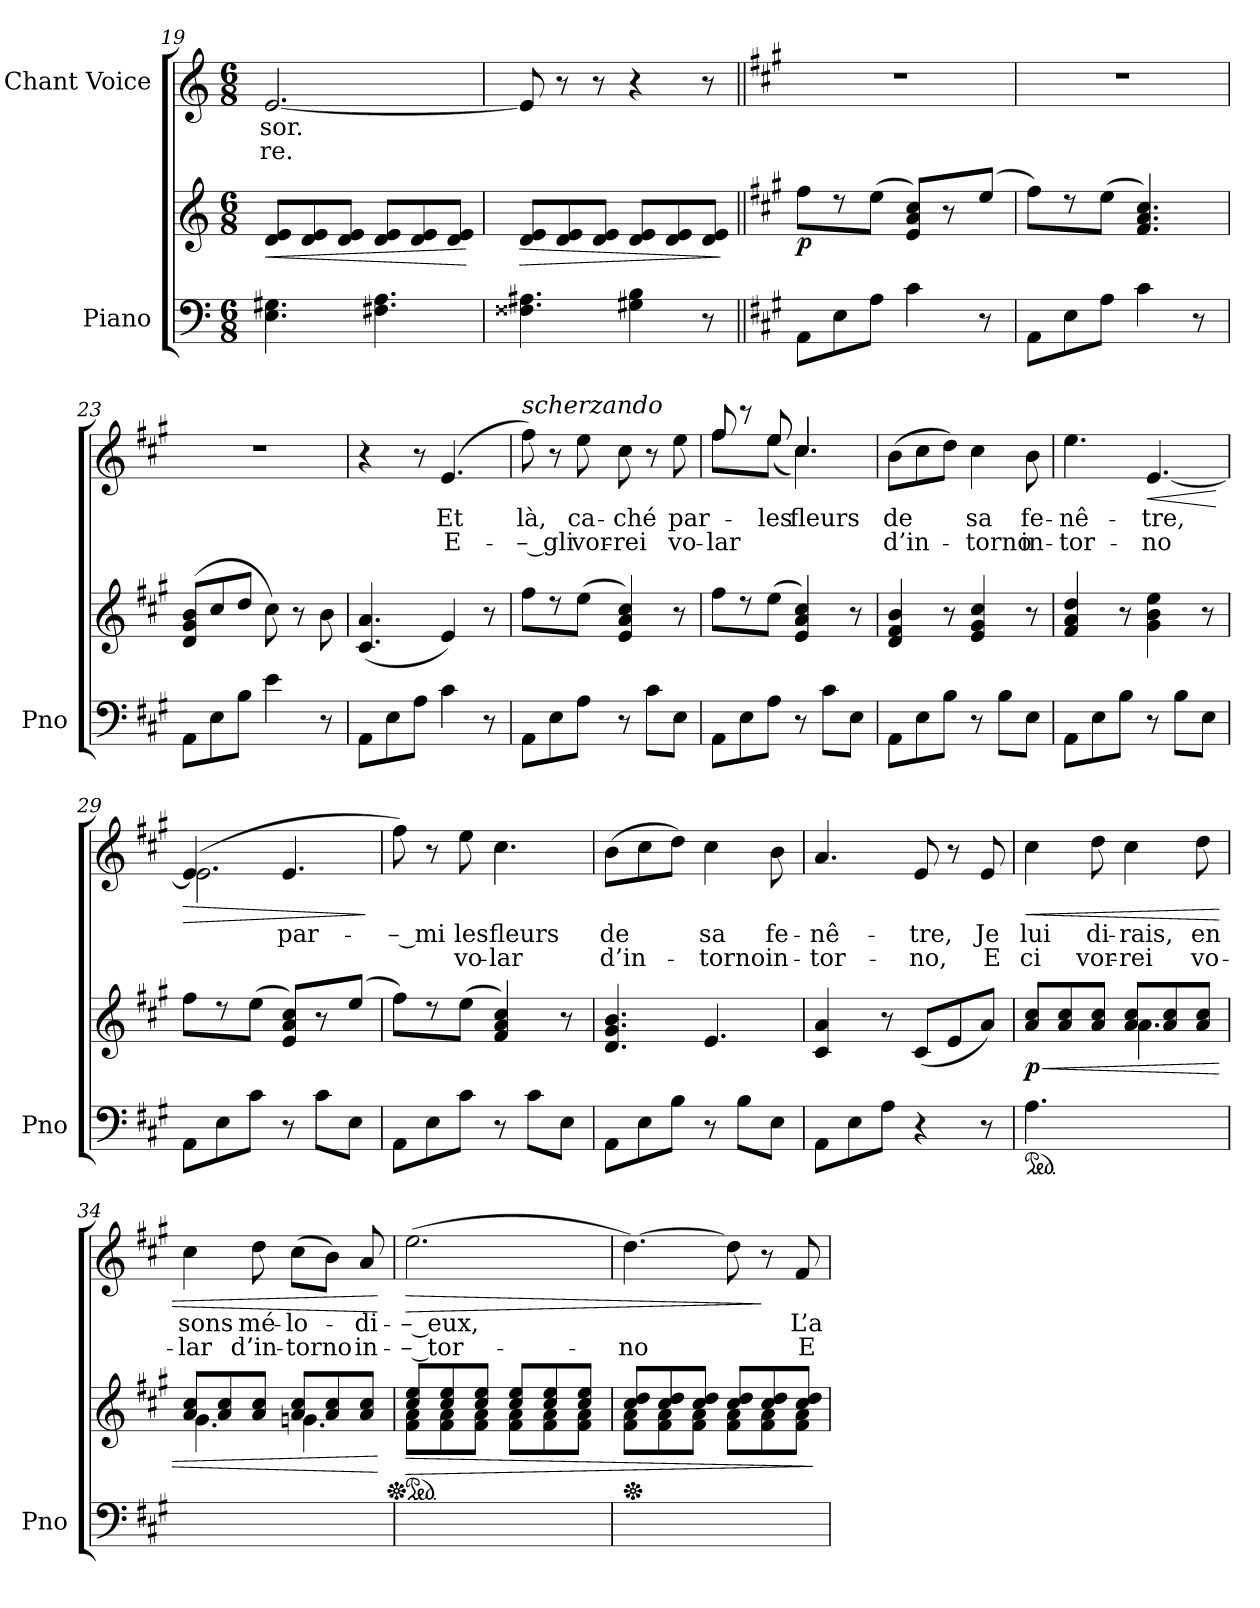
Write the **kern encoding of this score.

**kern	**kern	**dynam	**kern	**text	**text	**dynam
*part2	*part2	*part2	*part1	*part1	*part1	*part1
*staff3	*staff2	*staff2/3	*staff1	*staff1	*staff1	*staff1
*I"Piano	*	*	*I"Chant Voice	*	*	*
*I'Pno	*	*	*	*	*	*
*clefF4	*clefG2	*	*clefG2	*	*	*
*k[]	*k[]	*	*k[]	*	*	*
*M6/8	*M6/8	*	*M6/8	*	*	*
=19	=19	=19	=19	=19	=19	=19
!	!	!LO:HP:b	!	!	!	!
4.E\ 4.G#X\	8d/ 8e/L	<	[2.e/	-sor.	-re.	.
.	8d/ 8e/	.	.	.	.	.
.	8d/ 8e/J	.	.	.	.	.
4.F#X\ 4.A\	8d/ 8e/L	.	.	.	.	.
.	8d/ 8e/	.	.	.	.	.
.	8d/ 8e/J	.	.	.	.	.
.	.	[	.	.	.	.
=20	=20	=20	=20	=20	=20	=20
!	!	!LO:HP:b	!	!	!	!
4.F##X\ 4.A#X\	8d/ 8e/L	>	8e/]	.	.	.
.	8d/ 8e/	.	8r	.	.	.
.	8d/ 8e/J	.	8r	.	.	.
4G#X\ 4B\	8d/ 8e/L	.	4r	.	.	.
.	8d/ 8e/	.	.	.	.	.
8r	8d/ 8e/J	.	8r	.	.	.
.	.	]	.	.	.	.
=21||	=21||	=21||	=21||	=21||	=21||	=21||
*k[f#c#g#]	*k[f#c#g#]	*	*k[f#c#g#]	*	*	*
!	!	!LO:DY:b	!	!	!	!
8AA\L	8ff#\L	p	2.r	.	.	.
8E\	8r	.	.	.	.	.
8A\J	(8ee\J	.	.	.	.	.
4c#\	8e/ 8a/ 8cc#/L)	.	.	.	.	.
.	8r	.	.	.	.	.
8r	(>8ee/J	.	.	.	.	.
=22	=22	=22	=22	=22	=22	=22
8AA\L	8ff#\L)	.	2.r	.	.	.
8E\	8r	.	.	.	.	.
8A\J	(8ee\J	.	.	.	.	.
4c#\	4.f#/ 4.a/ 4.cc#/)	.	.	.	.	.
8r	.	.	.	.	.	.
=23	=23	=23	=23	=23	=23	=23
8AA\L	(<8d/ 8g#/ 8b/L	.	2.r	.	.	.
8E\	8cc#/	.	.	.	.	.
8B\J	8dd/J	.	.	.	.	.
4e\	8cc#\)	.	.	.	.	.
.	8r	.	.	.	.	.
8r	8b\	.	.	.	.	.
=24	=24	=24	=24	=24	=24	=24
8AA\L	(4.c#/ 4.a/	.	4r	.	.	.
8E\	.	.	.	.	.	.
8A\J	.	.	8r	.	.	.
4c#\	4e/)	.	(>4.e/	Et	E-	.
8r	8r	.	.	.	.	.
=25	=25	=25	=25	=25	=25	=25
!	!	!	!LO:TX:i:t=scherzando	!	!	!
8AA\L	8ff#\L	.	8ff#\)	là,	-– gli	.
8E\	8r	.	8r	.	.	.
8A\J	(8ee\J	.	8ee\	ca-	vor-	.
8r	4e/ 4a/ 4cc#/)	.	8cc#\	-ché	-rei	.
8c#\L	.	.	8r	.	.	.
8E\J	8r	.	8ee\	par-	vo-	.
=26	=26	=26	=26	=26	=26	=26
*	*	*	*^	*	*	*
*	*	*	*	*^	*	*	*
8AA\L	8ff#\L	.	8ff#/	8ff#\L	4ff#	.	lar	.
8E\	8r	.	8r	8ryy	.	.	.	.
8A\J	(8ee\J	.	8ee/	(8ee\J	8ee	les	.	.
8r	4e/ 4a/ 4cc#/)	.	4.cc#/	4.cc#\)	4.cc#	fleurs	.	.
8c#\L	.	.	.	.	.	.	.	.
8E\J	8r	.	.	.	.	.	.	.
*	*	*	*v	*v	*v	*	*	*
=27	=27	=27	=27	=27	=27	=27
8AA\L	4d/ 4f#/ 4b/	.	(8b\L	de	d’in-	.
8E\	.	.	8cc#\	.	.	.
8B\J	8r	.	8dd\J)	.	.	.
8r	4e/ 4g#/ 4cc#/	.	4cc#\	sa	-torno	.
8B\L	.	.	.	.	.	.
8E\J	8r	.	8b\	fe-	in-	.
=28	=28	=28	=28	=28	=28	=28
8AA\L	4f#/ 4a/ 4dd/	.	4.ee\	-nê-	-tor-	.
8E\	.	.	.	.	.	.
8B\J	8r	.	.	.	.	.
!	!	!	!	!	!	!LO:HP:b
8r	4g#\ 4b\ 4ee\	.	[<4.e/	-tre,	-no	<
8B\L	.	.	.	.	.	.
8E\J	8r	.	.	.	.	.
.	.	.	.	.	.	[
=29	=29	=29	=29	=29	=29	=29
!	!	!	!	!	!	!LO:HP:b
*	*	*	*^	*	*	*
8AA\L	8ff#\L	.	(4.e/]	2.e\	.	.	>
8E\	8r	.	.	.	.	.	.
8c#\J	(8ee\J	.	.	.	.	.	.
8r	8e/ 8a/ 8cc#/L)	.	4.e/	.	par-	.	.
8c#\L	8r	.	.	.	.	.	.
8E\J	(8ee/J	.	.	.	.	.	.
*	*	*	*v	*v	*	*	*
.	.	.	.	.	.	]
=30	=30	=30	=30	=30	=30	=30
8AA\L	8ff#\L)	.	8ff#\)	-– mi	.	.
8E\	8r	.	8r	.	.	.
8c#\J	(8ee\J	.	8ee\	les	vo-	.
8r	4f#/ 4a/ 4cc#/)	.	4.cc#\	fleurs	-lar	.
8c#\L	.	.	.	.	.	.
8E\J	8r	.	.	.	.	.
=31	=31	=31	=31	=31	=31	=31
8AA\L	4.d/ 4.g#/ 4.b/	.	(8b\L	de	d’in-	.
8E\	.	.	8cc#\	.	.	.
8B\J	.	.	8dd\J)	.	.	.
8r	4.e/	.	4cc#\	sa	-torno	.
8B\L	.	.	.	.	.	.
8E\J	.	.	8b\	fe-	in-	.
=32	=32	=32	=32	=32	=32	=32
8AA\L	4c#/ 4a/	.	4.a/	-nê-	-tor-	.
8E\	.	.	.	.	.	.
8A\J	8r	.	.	.	.	.
4r	(8c#/L	.	8e/	-tre,	-no,	.
.	8e/	.	8r	.	.	.
8r	8a/J)	.	8e/	Je	E	.
=33	=33	=33	=33	=33	=33	=33
*ped	*	*	*	*	*	*
!	!	!LO:HP:b	!	!	!	!LO:HP:b
*	*^	*	*	*	*	*
!	!	!	!LO:DY:n=1:b	!	!	!	!
4.A\	8a/ 8cc#/L	4.ryy	< p	4cc#\	lui	ci	<
.	8a/ 8cc#/	.	.	.	.	.	.
.	8a/ 8cc#/J	.	.	8dd\	di-	vor-	.
4.ryy	8a/ 8cc#/L	4.a\	.	4cc#\	-rais,	-rei	.
.	8a/ 8cc#/	.	.	.	.	.	.
.	8a/ 8cc#/J	.	.	8dd\	en	vo-	.
=34	=34	=34	=34	=34	=34	=34	=34
2.ryy	8a/ 8cc#/L	4.g#\	.	4cc#\	sons	-lar	.
.	8a/ 8cc#/	.	.	.	.	.	.
.	8a/ 8cc#/J	.	.	8dd\	mé-	d’in-	.
.	8a/ 8cc#/L	4.gn\	.	(8cc#\L	-lo-	-torno	.
.	8a/ 8cc#/	.	.	8b\J)	.	.	.
.	8a/ 8cc#/J	.	.	8a/	-di-	in-	.
*	*v	*v	*	*	*	*	*
.	.	[	.	.	.	[
=35	=35	=35	=35	=35	=35	=35
*	*Xped	*	*	*	*	*
!	!	!LO:HP:b	!	!	!	!
*	*^	*	*	*	*	*
*	*ped	*	*	*	*	*	*
!	!	!	!	!	!	!	!LO:HP:b
2.ryy	8cc#/ 8ee/L	8f#\ 8a\L	>	(2.ee\	-– eux,	-– tor-	>
.	8cc#/ 8ee/	8f#\ 8a\	.	.	.	.	.
.	8cc#/ 8ee/J	8f#\ 8a\J	.	.	.	.	.
.	8cc#/ 8ee/L	8f#\ 8a\L	.	.	.	.	.
.	8cc#/ 8ee/	8f#\ 8a\	.	.	.	.	.
.	8cc#/ 8ee/J	8f#\ 8a\J	.	.	.	.	.
=36	=36	=36	=36	=36	=36	=36	=36
*	*Xped	*	*	*	*	*	*
2.ryy	8cc#/ 8dd/L	8f#\ 8a\L	.	[4.dd\)	.	-no	.
.	8cc#/ 8dd/	8f#\ 8a\	.	.	.	.	.
.	8cc#/ 8dd/J	8f#\ 8a\J	.	.	.	.	.
.	8cc#/ 8dd/L	8f#\ 8a\L	.	8dd\]	.	.	.
.	8cc#/ 8dd/	8f#\ 8a\	.	8r	.	.	]
.	8cc#/ 8dd/J	8f#\ 8a\J	.	8f#/	L’a-	E	.
*	*v	*v	*	*	*	*	*
.	.	]	.	.	.	.
=	=	=	=	=	=	=
*-	*-	*-	*-	*-	*-	*-
